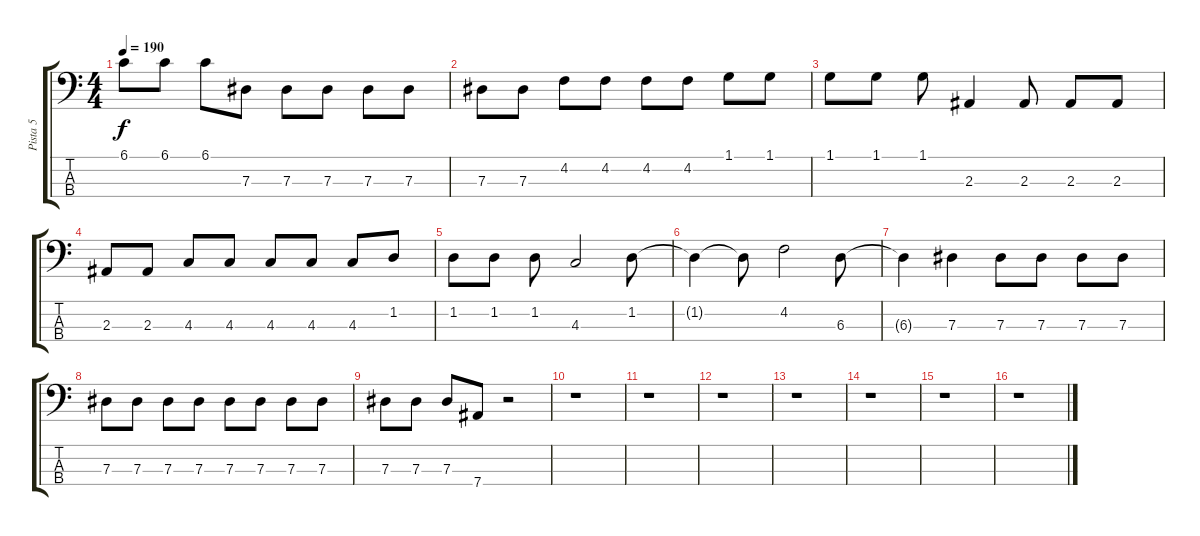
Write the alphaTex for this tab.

\track ("Pista 5" "Pista 5") {instrument electricbassfinger}
\staff {score tabs}
\tuning (Gb2 Db2 Ab1 Eb1) {hide}
\ts (4 4)
\tempo 190
\clef f4
\ks c
6.1.8{dy f} 6.1.8 6.1.8 7.3.8 7.3.8 7.3.8 7.3.8 7.3.8 |
7.3.8 7.3.8 4.2.8 4.2.8 4.2.8 4.2.8 1.1.8 1.1.8 |
1.1.8 1.1.8 1.1.8 2.3.4 2.3.8 2.3.8 2.3.8 |
2.3.8 2.3.8 4.3.8 4.3.8 4.3.8 4.3.8 4.3.8 1.2.8 |
1.2.8 1.2.8 1.2.8 4.3.2 1.2.8 |
1.2{t}.4 1.2{t}.8 4.2.2 6.3.8 |
6.3{t}.4 7.3.4 7.3.8 7.3.8 7.3.8 7.3.8 |
7.3.8 7.3.8 7.3.8 7.3.8 7.3.8 7.3.8 7.3.8 7.3.8 |
7.3.8 7.3.8 7.3.8 7.4.8 r.2 |
r.1 |
r.1 |
r.1 |
r.1 |
r.1 |
r.1 |
r.1
